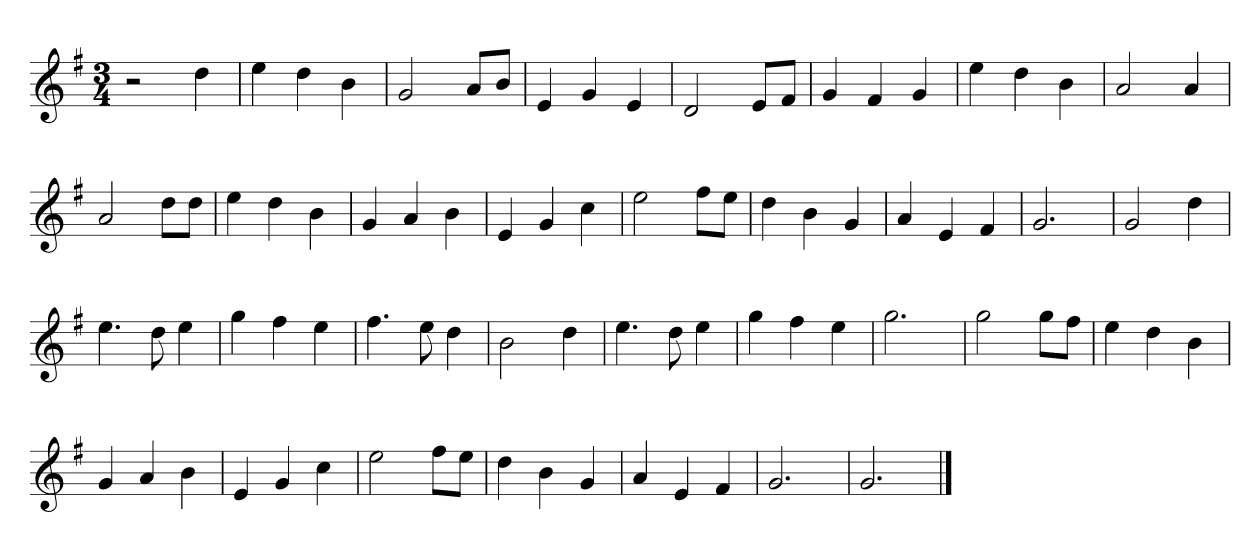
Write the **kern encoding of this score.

**kern
*part1
*staff1
*clefG2
*k[f#]
*M3/4
=
2r
4dd\
=
4ee\
4dd\
4b\
=
2g/
8a/L
8b/J
=
4e/
4g/
4e/
=
2d/
8e/L
8f#/J
=
4g/
4f#/
4g/
=
4ee\
4dd\
4b\
=
2a/
4a/
=
2a/
8dd\L
8dd\J
=
4ee\
4dd\
4b\
=
4g/
4a/
4b\
=
4e/
4g/
4cc\
=
2ee\
8ff#\L
8ee\J
=
4dd\
4b\
4g/
=
4a/
4e/
4f#/
=
2.g/
=
2g/
4dd\
=
4.ee\
8dd\
4ee\
=
4gg\
4ff#\
4ee\
=
4.ff#\
8ee\
4dd\
=
2b\
4dd\
=
4.ee\
8dd\
4ee\
=
4gg\
4ff#\
4ee\
=
2.gg\
=
2gg\
8gg\L
8ff#\J
=
4ee\
4dd\
4b\
=
4g/
4a/
4b\
=
4e/
4g/
4cc\
=
2ee\
8ff#\L
8ee\J
=
4dd\
4b\
4g/
=
4a/
4e/
4f#/
=
2.g/
=
2.g/
==
*-
